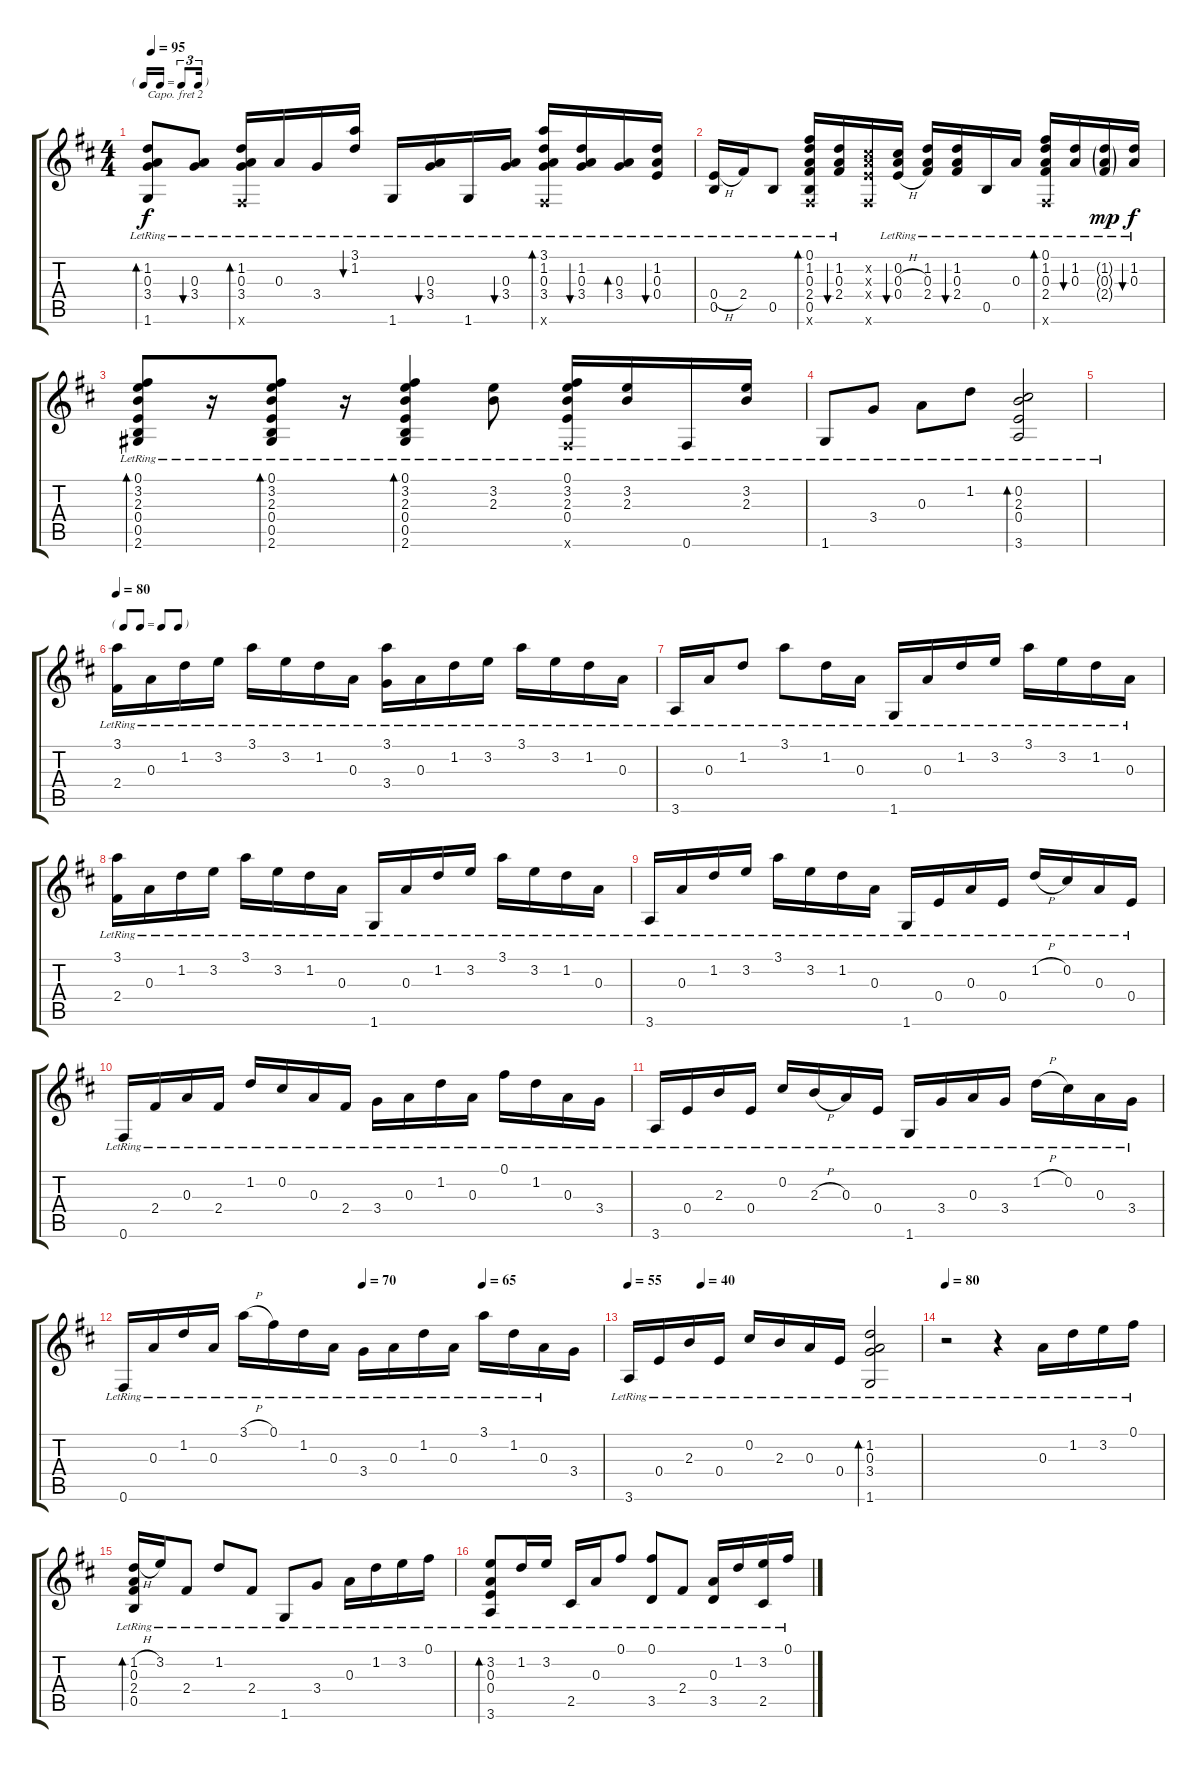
\track "" {instrument acousticguitarsteel}
\staff {score tabs}
\capo 2
\tuning (E4 B3 G3 D3 A2 E2) {hide}
\ts (4 4)
\tf triplet16th
\tempo 95
\clef g2
\ks d
(1.2{lr} 0.3{lr} 3.4{lr} 1.6{lr}).8{bd 60 dy f} (0.3{lr} 3.4{lr}).8{bu 60} (1.2{lr} 0.3{lr} 3.4{lr} 0.6{x}).16{bd 60} 0.3{lr}.16 3.4{lr}.16 (3.1{lr} 1.2{lr}).16{bu 60} 1.6{lr}.16 (0.3{lr} 3.4{lr}).16{bu 60} 1.6{lr}.16 (0.3{lr} 3.4{lr}).16{bu 60} (3.1{lr} 1.2{lr} 0.3{lr} 3.4{lr} 0.6{x}).16{bd 60} (1.2{lr} 0.3{lr} 3.4{lr}).16{bu 60} (0.3{lr} 3.4{lr}).16{bd 60} (1.2{lr} 0.3{lr} 0.4{lr}).16{bu 60} |
(0.4{h lr} 0.5{lr}).16 2.4{lr}.16 0.5{lr}.8 (0.1{lr} 1.2{lr} 0.3{lr} 2.4{lr} 0.5{lr} 0.6{x}).16{bd 60} (1.2{lr} 0.3{lr} 2.4{lr}).16{bu 60} (0.2{x} 0.3{x} 0.4{x} 0.6{x}).16 (0.2{lr} 0.3{h lr} 0.4{h lr}).16{bu 60} (1.2{lr} 0.3{lr} 2.4{lr}).16 (1.2{lr} 0.3{lr} 2.4{lr}).16{bu 60} 0.5{lr}.16 0.3{lr}.16 (0.1{lr} 1.2{lr} 0.3{lr} 2.4{lr} 0.6{x}).16{bd 60} (1.2{lr} 0.3{lr}).16{bu 60} (1.2{g lr} 0.3{g lr} 2.4{g lr}).16{dy mp} (1.2{lr} 0.3{lr}).16{bu 60 dy f} |
(0.1{lr} 3.2{lr} 2.3{lr} 0.4{lr} 0.5{lr} 2.6{lr}).8{bd 60} r.16 (0.1{lr} 3.2{lr} 2.3{lr} 0.4{lr} 0.5{lr} 2.6{lr}).8{bd 60} r.16 (0.1{lr} 3.2{lr} 2.3{lr} 0.4{lr} 0.5{lr} 2.6{lr}).4{bd 60} (3.2{lr} 2.3{lr}).8 (0.1{lr} 3.2{lr} 2.3{lr} 0.4{lr} 0.6{x}).16 (3.2{lr} 2.3{lr}).16 0.6{lr}.16 (3.2{lr} 2.3{lr}).16 |
1.6{lr}.8 3.4{lr}.8 0.3{lr}.8 1.2{lr}.8 (0.2{lr} 2.3{lr} 0.4{lr} 3.6{lr}).2{bd 240} |
|
\tf none
\tempo 80
(3.1{lr} 2.4{lr}).16 0.3{lr}.16 1.2{lr}.16 3.2{lr}.16 3.1{lr}.16 3.2{lr}.16 1.2{lr}.16 0.3{lr}.16 (3.1{lr} 3.4{lr}).16 0.3{lr}.16 1.2{lr}.16 3.2{lr}.16 3.1{lr}.16 3.2{lr}.16 1.2{lr}.16 0.3{lr}.16 |
3.6{lr}.16 0.3{lr}.16 1.2{lr}.8 3.1{lr}.8 1.2{lr}.16 0.3{lr}.16 1.6{lr}.16 0.3{lr}.16 1.2{lr}.16 3.2{lr}.16 3.1{lr}.16 3.2{lr}.16 1.2{lr}.16 0.3{lr}.16 |
(3.1{lr} 2.4{lr}).16 0.3{lr}.16 1.2{lr}.16 3.2{lr}.16 3.1{lr}.16 3.2{lr}.16 1.2{lr}.16 0.3{lr}.16 1.6{lr}.16 0.3{lr}.16 1.2{lr}.16 3.2{lr}.16 3.1{lr}.16 3.2{lr}.16 1.2{lr}.16 0.3{lr}.16 |
3.6{lr}.16 0.3{lr}.16 1.2{lr}.16 3.2{lr}.16 3.1{lr}.16 3.2{lr}.16 1.2{lr}.16 0.3{lr}.16 1.6{lr}.16 0.4{lr}.16 0.3{lr}.16 0.4{lr}.16 1.2{h lr}.16 0.2{lr}.16 0.3{lr}.16 0.4{lr}.16 |
0.6{lr}.16 2.4{lr}.16 0.3{lr}.16 2.4{lr}.16 1.2{lr}.16 0.2{lr}.16 0.3{lr}.16 2.4{lr}.16 3.4{lr}.16 0.3{lr}.16 1.2{lr}.16 0.3{lr}.16 0.1{lr}.16 1.2{lr}.16 0.3{lr}.16 3.4{lr}.16 |
3.6{lr}.16 0.4{lr}.16 2.3{lr}.16 0.4{lr}.16 0.2{lr}.16 2.3{h lr}.16 0.3{lr}.16 0.4{lr}.16 1.6{lr}.16 3.4{lr}.16 0.3{lr}.16 3.4{lr}.16 1.2{h lr}.16 0.2{lr}.16 0.3{lr}.16 3.4{lr}.16 |
\tempo (70 0.5)
\tempo (65 0.75)
0.6{lr}.16 0.3{lr}.16 1.2{lr}.16 0.3{lr}.16 3.1{h lr}.16 0.1{lr}.16 1.2{lr}.16 0.3{lr}.16 3.4{lr}.16 0.3{lr}.16 1.2{lr}.16 0.3{lr}.16 3.1{lr}.16 1.2{lr}.16 0.3{lr}.16 3.4.16 |
\tempo 55
\tempo (40 0.25)
3.6{lr}.16 0.4{lr}.16 2.3{lr}.16 0.4{lr}.16 0.2{lr}.16 2.3{lr}.16 0.3{lr}.16 0.4{lr}.16 (1.2{lr} 0.3{lr} 3.4{lr} 1.6{lr}).2{bd 240} |
\tempo 80
r.2 r.4 0.3{lr}.16 1.2{lr}.16 3.2{lr}.16 0.1{lr}.16 |
(1.2{h lr} 0.3{lr} 2.4{lr} 0.5{lr}).16{bd 60} 3.2{lr}.16 2.4{lr}.8 1.2{lr}.8 2.4{lr}.8 1.6{lr}.8 3.4{lr}.8 0.3{lr}.16 1.2{lr}.16 3.2{lr}.16 0.1{lr}.16 |
(3.2{lr} 0.3{lr} 0.4{lr} 3.6{lr}).8{bd 60} 1.2{lr}.16 3.2{lr}.16 2.5{lr}.16 0.3{lr}.16 0.1{lr}.8 (0.1{lr} 3.5{lr}).8 2.4{lr}.8 (0.3{lr} 3.5{lr}).16 1.2{lr}.16 (3.2{lr} 2.5{lr}).16 0.1{lr}.16
